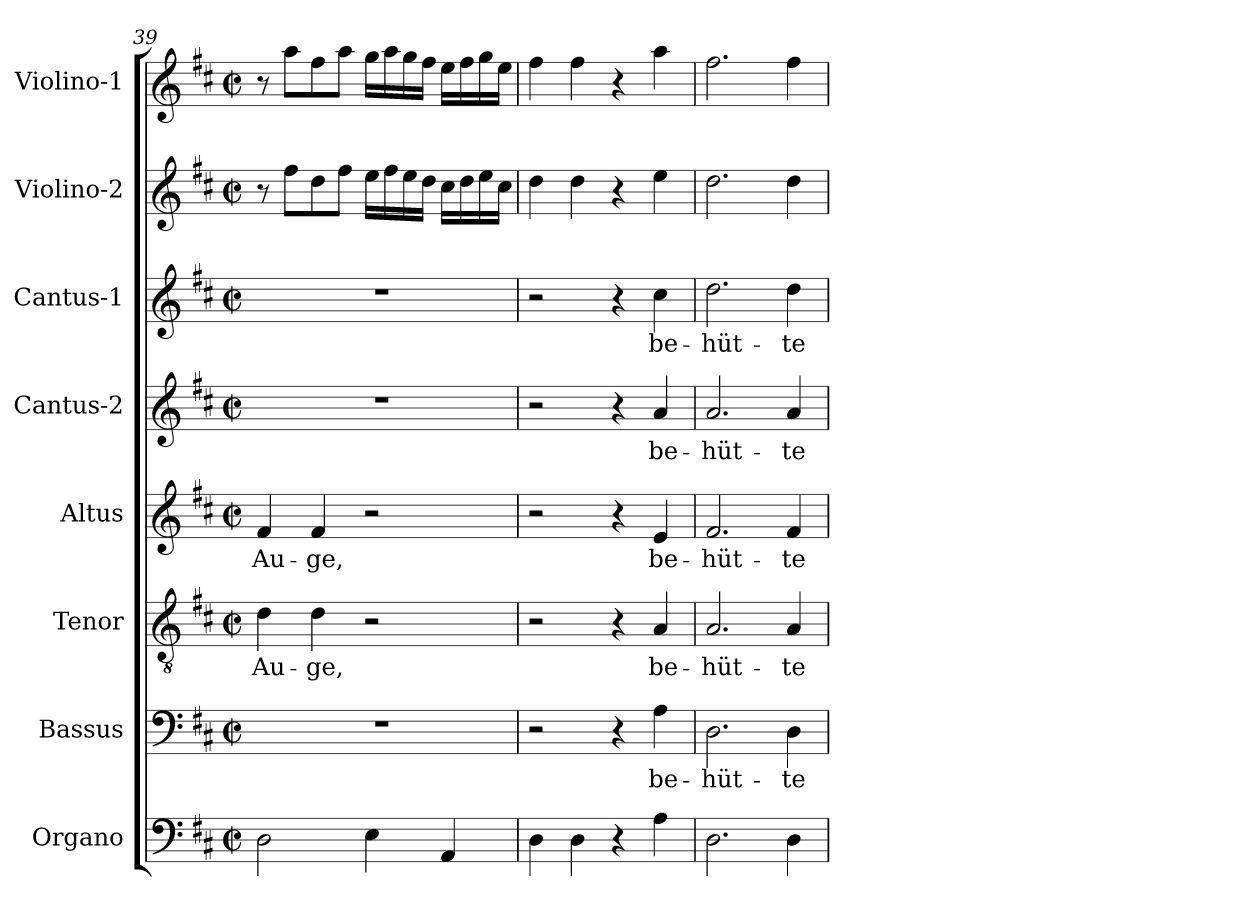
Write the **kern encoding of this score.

**kern	**kern	**text	**kern	**text	**kern	**text	**kern	**text	**kern	**text	**kern	**kern
*part8	*part7	*part7	*part6	*part6	*part5	*part5	*part4	*part4	*part3	*part3	*part2	*part1
*staff8	*staff7	*staff7	*staff6	*staff6	*staff5	*staff5	*staff4	*staff4	*staff3	*staff3	*staff2	*staff1
*I"Organo	*I"Bassus	*	*I"Tenor	*	*I"Altus	*	*I"Cantus-2	*	*I"Cantus-1	*	*I"Violino-2	*I"Violino-1
*I'Og	*I'B	*	*I'T	*	*I'A	*	*I'C2	*	*I'C1	*	*I'V2	*I'V1
*clefF4	*clefF4	*	*clefGv2	*	*clefG2	*	*clefG2	*	*clefG2	*	*clefG2	*clefG2
*k[f#c#]	*k[f#c#]	*	*k[f#c#]	*	*k[f#c#]	*	*k[f#c#]	*	*k[f#c#]	*	*k[f#c#]	*k[f#c#]
*D:	*D:	*	*D:	*	*D:	*	*D:	*	*D:	*	*D:	*D:
*M2/2	*M2/2	*	*M2/2	*	*M2/2	*	*M2/2	*	*M2/2	*	*M2/2	*M2/2
*met(c|)	*met(c|)	*	*met(c|)	*	*met(c|)	*	*met(c|)	*	*met(c|)	*	*met(c|)	*met(c|)
=39	=39	=39	=39	=39	=39	=39	=39	=39	=39	=39	=39	=39
!	!	!	!	!LO:LY:b	!	!	!	!	!	!	!	!
!	!	!	!	!	!	!LO:LY:b	!	!	!	!	!	!
2D\	1r	.	4d\	Au-	4f#/	Au-	1r	.	1r	.	8r	8r
.	.	.	.	.	.	.	.	.	.	.	8ff#\L	8aa\L
!	!	!	!	!LO:LY:b	!	!	!	!	!	!	!	!
!	!	!	!	!	!	!LO:LY:b	!	!	!	!	!	!
.	.	.	4d\	-ge,	4f#/	-ge,	.	.	.	.	8dd\	8ff#\
.	.	.	.	.	.	.	.	.	.	.	8ff#\J	8aa\J
4E\	.	.	2r	.	2r	.	.	.	.	.	16ee\LL	16gg\LL
.	.	.	.	.	.	.	.	.	.	.	16ff#\	16aa\
.	.	.	.	.	.	.	.	.	.	.	16ee\	16gg\
.	.	.	.	.	.	.	.	.	.	.	16dd\JJ	16ff#\JJ
4AA/	.	.	.	.	.	.	.	.	.	.	16cc#\LL	16ee\LL
.	.	.	.	.	.	.	.	.	.	.	16dd\	16ff#\
.	.	.	.	.	.	.	.	.	.	.	16ee\	16gg\
.	.	.	.	.	.	.	.	.	.	.	16cc#\JJ	16ee\JJ
=40	=40	=40	=40	=40	=40	=40	=40	=40	=40	=40	=40	=40
4D\	2r	.	2r	.	2r	.	2r	.	2r	.	4dd\	4ff#\
4D\	.	.	.	.	.	.	.	.	.	.	4dd\	4ff#\
4r	4r	.	4r	.	4r	.	4r	.	4r	.	4r	4r
!	!	!LO:LY:b	!	!	!	!	!	!	!	!	!	!
!	!	!	!	!LO:LY:b	!	!	!	!	!	!	!	!
!	!	!	!	!	!	!LO:LY:b	!	!	!	!	!	!
!	!	!	!	!	!	!	!	!LO:LY:b	!	!	!	!
!	!	!	!	!	!	!	!	!	!	!LO:LY:b	!	!
4A\	4A\	be-	4A/	be-	4e/	be-	4a/	be-	4cc#\	be-	4ee\	4aa\
=41	=41	=41	=41	=41	=41	=41	=41	=41	=41	=41	=41	=41
!	!	!LO:LY:b	!	!	!	!	!	!	!	!	!	!
!	!	!	!	!LO:LY:b	!	!	!	!	!	!	!	!
!	!	!	!	!	!	!LO:LY:b	!	!	!	!	!	!
!	!	!	!	!	!	!	!	!LO:LY:b	!	!	!	!
!	!	!	!	!	!	!	!	!	!	!LO:LY:b	!	!
2.D\	2.D\	-hüt-	2.A/	-hüt-	2.f#/	-hüt-	2.a/	-hüt-	2.dd\	-hüt-	2.dd\	2.ff#\
!	!	!LO:LY:b	!	!	!	!	!	!	!	!	!	!
!	!	!	!	!LO:LY:b	!	!	!	!	!	!	!	!
!	!	!	!	!	!	!LO:LY:b	!	!	!	!	!	!
!	!	!	!	!	!	!	!	!LO:LY:b	!	!	!	!
!	!	!	!	!	!	!	!	!	!	!LO:LY:b	!	!
4D\	4D\	-te	4A/	-te	4f#/	-te	4a/	-te	4dd\	-te	4dd\	4ff#\
=	=	=	=	=	=	=	=	=	=	=	=	=
*-	*-	*-	*-	*-	*-	*-	*-	*-	*-	*-	*-	*-
